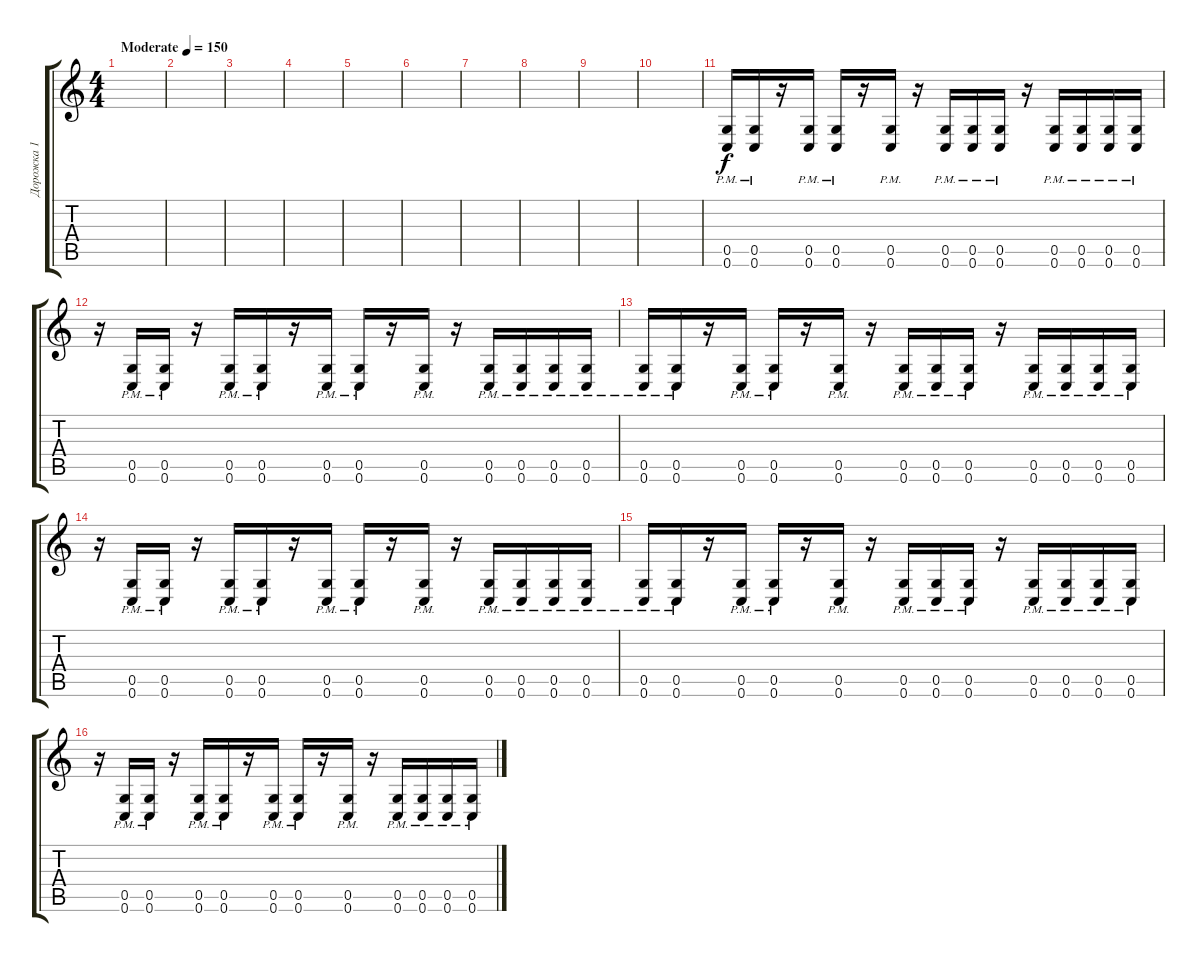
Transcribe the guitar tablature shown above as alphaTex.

\track ("Дорожка 1" "Дорожка 1") {instrument distortionguitar}
\staff {score tabs}
\tuning (D4 A3 F3 C3 G2 C2) {hide}
\ts (4 4)
\tempo (150 "Moderate")
\clef g2
\ks c
|
|
|
|
|
|
|
|
|
|
(0.5{pm} 0.6{pm}).16 (0.5{pm} 0.6{pm}).16 r.16 (0.5{pm} 0.6{pm}).16 (0.5{pm} 0.6{pm}).16 r.16 (0.5{pm} 0.6{pm}).16 r.16 (0.5{pm} 0.6{pm}).16 (0.5{pm} 0.6{pm}).16 (0.5{pm} 0.6{pm}).16 r.16 (0.5{pm} 0.6{pm}).16 (0.5{pm} 0.6{pm}).16 (0.5{pm} 0.6{pm}).16 (0.5{pm} 0.6{pm}).16 |
r.16 (0.5{pm} 0.6{pm}).16 (0.5{pm} 0.6{pm}).16 r.16 (0.5{pm} 0.6{pm}).16 (0.5{pm} 0.6{pm}).16 r.16 (0.5{pm} 0.6{pm}).16 (0.5{pm} 0.6{pm}).16 r.16 (0.5{pm} 0.6{pm}).16 r.16 (0.5{pm} 0.6{pm}).16 (0.5{pm} 0.6{pm}).16 (0.5{pm} 0.6{pm}).16 (0.5{pm} 0.6{pm}).16 |
(0.5{pm} 0.6{pm}).16 (0.5{pm} 0.6{pm}).16 r.16 (0.5{pm} 0.6{pm}).16 (0.5{pm} 0.6{pm}).16 r.16 (0.5{pm} 0.6{pm}).16 r.16 (0.5{pm} 0.6{pm}).16 (0.5{pm} 0.6{pm}).16 (0.5{pm} 0.6{pm}).16 r.16 (0.5{pm} 0.6{pm}).16 (0.5{pm} 0.6{pm}).16 (0.5{pm} 0.6{pm}).16 (0.5{pm} 0.6{pm}).16 |
r.16 (0.5{pm} 0.6{pm}).16 (0.5{pm} 0.6{pm}).16 r.16 (0.5{pm} 0.6{pm}).16 (0.5{pm} 0.6{pm}).16 r.16 (0.5{pm} 0.6{pm}).16 (0.5{pm} 0.6{pm}).16 r.16 (0.5{pm} 0.6{pm}).16 r.16 (0.5{pm} 0.6{pm}).16 (0.5{pm} 0.6{pm}).16 (0.5{pm} 0.6{pm}).16 (0.5{pm} 0.6{pm}).16 |
(0.5{pm} 0.6{pm}).16 (0.5{pm} 0.6{pm}).16 r.16 (0.5{pm} 0.6{pm}).16 (0.5{pm} 0.6{pm}).16 r.16 (0.5{pm} 0.6{pm}).16 r.16 (0.5{pm} 0.6{pm}).16 (0.5{pm} 0.6{pm}).16 (0.5{pm} 0.6{pm}).16 r.16 (0.5{pm} 0.6{pm}).16 (0.5{pm} 0.6{pm}).16 (0.5{pm} 0.6{pm}).16 (0.5{pm} 0.6{pm}).16 |
r.16 (0.5{pm} 0.6{pm}).16 (0.5{pm} 0.6{pm}).16 r.16 (0.5{pm} 0.6{pm}).16 (0.5{pm} 0.6{pm}).16 r.16 (0.5{pm} 0.6{pm}).16 (0.5{pm} 0.6{pm}).16 r.16 (0.5{pm} 0.6{pm}).16 r.16 (0.5{pm} 0.6{pm}).16 (0.5{pm} 0.6{pm}).16 (0.5{pm} 0.6{pm}).16 (0.5{pm} 0.6{pm}).16
